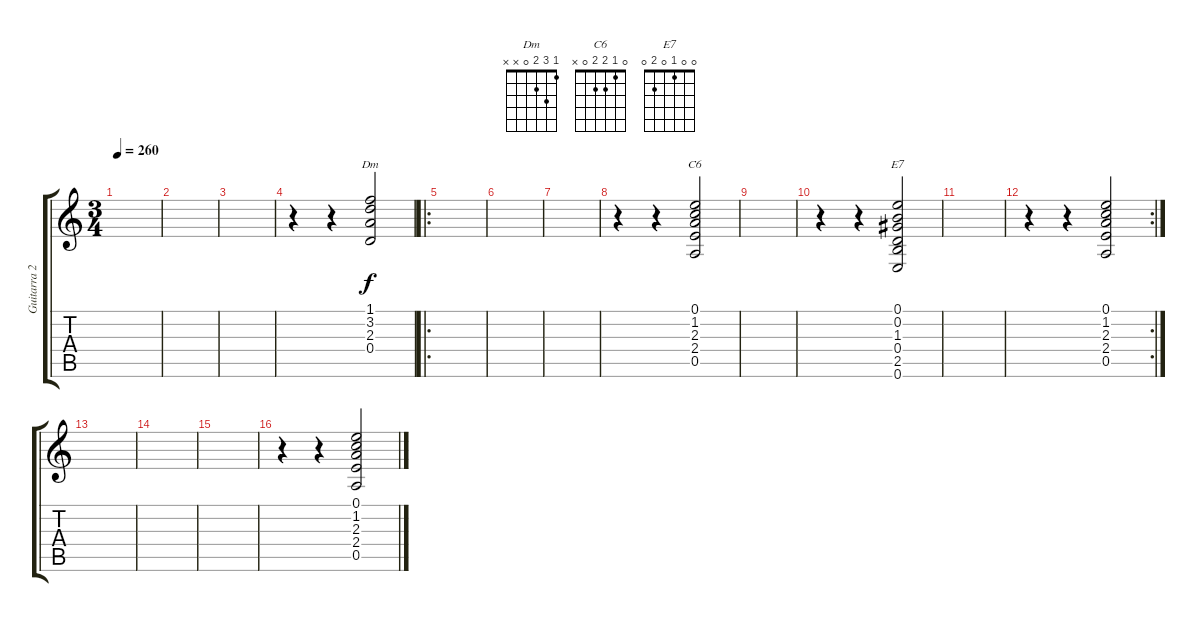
\track ("Guitarra 2" "Guitarra 2") {instrument electricguitarclean}
\staff {score tabs}
\tuning (E4 B3 G3 D3 A2 E2) {hide}
\chord ("Dm" 1 3 2 0 x x)
\chord ("C6" 0 1 2 2 0 x)
\chord ("E7" 0 0 1 0 2 0)
\ts (3 4)
\tempo 260
\clef g2
\ks c
|
|
|
r.4 r.4 (1.1 3.2 2.3 0.4).2{ch "Dm"} |
\ro
|
|
|
r.4 r.4 (0.1 1.2 2.3 2.4 0.5).2{ch "C6"} |
|
r.4 r.4 (0.1 0.2 1.3 0.4 2.5 0.6).2{ch "E7"} |
|
\rc 2
r.4 r.4 (0.1 1.2 2.3 2.4 0.5).2 |
|
|
|
r.4 r.4 (0.1 1.2 2.3 2.4 0.5).2
